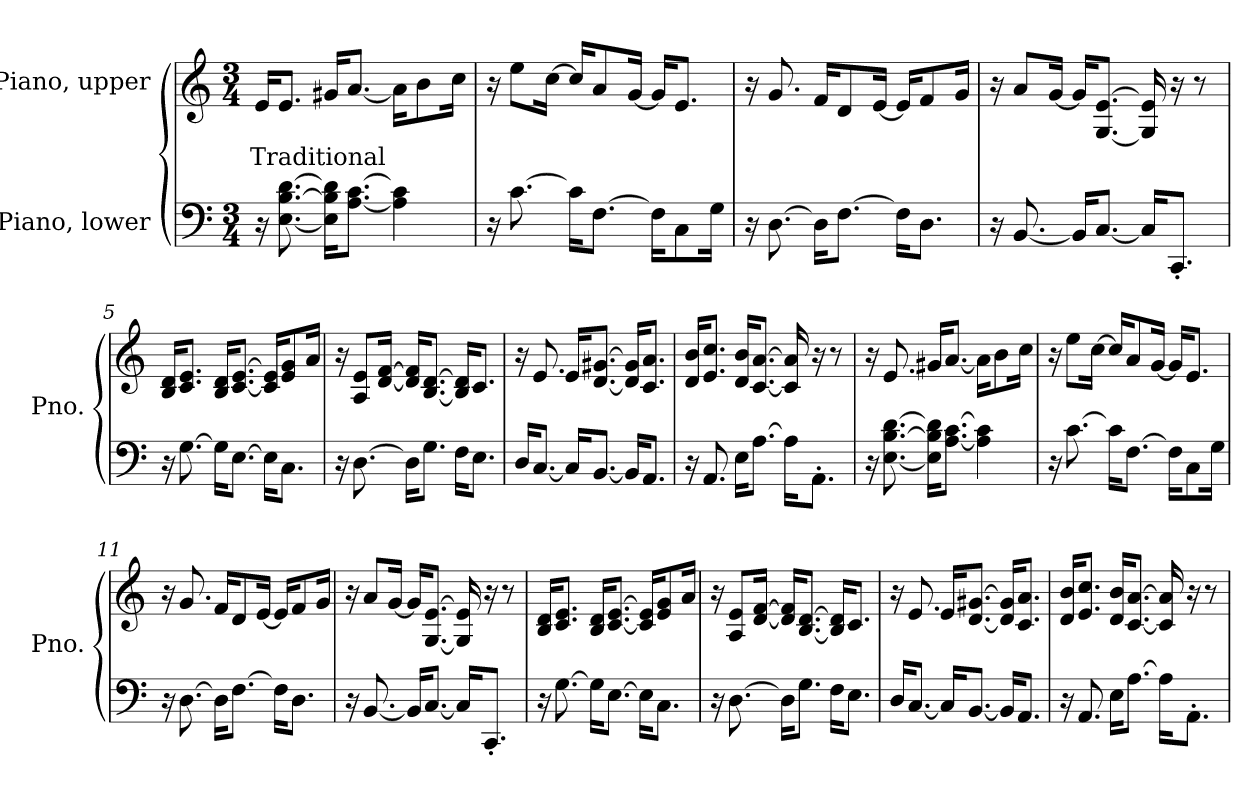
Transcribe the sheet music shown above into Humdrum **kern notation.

**kern	**kern	**text
*part2	*part1	*part1
*staff2	*staff1	*staff1
*I"Piano, lower	*I"Piano, upper	*
*I'Pno.	*I'Pno.	*
*clefF4	*clefG2	*
*k[]	*k[]	*
*M3/4	*M3/4	*
*MM100	*MM100	*
=1	=1	=1
!	!	!LO:LY:b
16r	16e/KL	Traditional
[8.E\ [8.B\ [8.d\	8.e/J	.
16E\] 16B\] 16d\]KL	16g#X/KL	.
[8.A\ [8.c\J	[8.a/J	.
4A\] 4c\]	16a\KL]	.
.	8b\	.
.	16cc\Jk	.
=2	=2	=2
16r	16r	.
[8.c\	8ee\L	.
.	[16cc\Jk	.
16c\KL]	16cc/KL]	.
[8.F\J	8a/	.
.	[16g/Jk	.
16F\KL]	16g/KL]	.
8C\	8.e/J	.
16G\Jk	.	.
=3	=3	=3
16r	16r	.
[8.D\	8.g/	.
16D\KL]	16f/KL	.
[8.F\J	8d/	.
.	[16e/Jk	.
16F\KL]	16e/KL]	.
8.D\J	8f/	.
.	16g/Jk	.
!!LO:LB:g=z
=4	=4	=4
16r	16r	.
[8.BB/	8a/L	.
.	[16g/Jk	.
16BB/KL]	16g/KL]	.
[8.C/J	[8.G/ [8.e/J	.
16C/KL]	16G/] 16e/]	.
8.CC'/J	16r	.
.	8r	.
=5	=5	=5
16r	16B/ 16d/KL	.
[8.G\	8.c/ 8.e/J	.
16G\KL]	16B/ 16d/KL	.
[8.E\J	[8.c/ [8.e/J	.
16E\KL]	16c/] 16e/]KL	.
8.C\J	8e/ 8g/	.
.	16a/Jk	.
=6	=6	=6
16r	16r	.
[8.D\	8A/ 8e/L	.
.	[16d/ [16f/Jk	.
16D\KL]	16d/] 16f/]KL	.
8.G\J	[8.B/ [8.d/J	.
16F\KL	16B/] 16d/]KL	.
8.E\J	8.c/J	.
=7	=7	=7
16D/KL	16r	.
[8.C/J	8.e/	.
16C/KL]	16e/KL	.
[8.BB/J	[8.d/ [8.g#X/J	.
16BB/KL]	16d/] 16g#/]KL	.
8.AA/J	8.c/ 8.a/J	.
!!LO:LB:g=z
=8	=8	=8
16r	16d/ 16b/KL	.
8.AA/	8.e/ 8.cc/J	.
16E\KL	16d/ 16b/KL	.
[8.A\J	[8.c/ [8.a/J	.
16A\KL]	16c/] 16a/]	.
8.AA'\J	16r	.
.	8r	.
=9	=9	=9
16r	16r	.
[8.E\ [8.B\ [8.d\	8.e/	.
16E\] 16B\] 16d\]KL	16g#X/KL	.
[8.A\ [8.c\J	[8.a/J	.
4A\] 4c\]	16a\KL]	.
.	8b\	.
.	16cc\Jk	.
=10	=10	=10
16r	16r	.
[8.c\	8ee\L	.
.	[16cc\Jk	.
16c\KL]	16cc/KL]	.
[8.F\J	8a/	.
.	[16g/Jk	.
16F\KL]	16g/KL]	.
8C\	8.e/J	.
16G\Jk	.	.
=11	=11	=11
16r	16r	.
[8.D\	8.g/	.
16D\KL]	16f/KL	.
[8.F\J	8d/	.
.	[16e/Jk	.
16F\KL]	16e/KL]	.
8.D\J	8f/	.
.	16g/Jk	.
!!LO:LB:g=z
=12	=12	=12
16r	16r	.
[8.BB/	8a/L	.
.	[16g/Jk	.
16BB/KL]	16g/KL]	.
[8.C/J	[8.G/ [8.e/J	.
16C/KL]	16G/] 16e/]	.
8.CC'/J	16r	.
.	8r	.
=13	=13	=13
16r	16B/ 16d/KL	.
[8.G\	8.c/ 8.e/J	.
16G\KL]	16B/ 16d/KL	.
[8.E\J	[8.c/ [8.e/J	.
16E\KL]	16c/] 16e/]KL	.
8.C\J	8e/ 8g/	.
.	16a/Jk	.
=14	=14	=14
16r	16r	.
[8.D\	8A/ 8e/L	.
.	[16d/ [16f/Jk	.
16D\KL]	16d/] 16f/]KL	.
8.G\J	[8.B/ [8.d/J	.
16F\KL	16B/] 16d/]KL	.
8.E\J	8.c/J	.
=15	=15	=15
16D/KL	16r	.
[8.C/J	8.e/	.
16C/KL]	16e/KL	.
[8.BB/J	[8.d/ [8.g#X/J	.
16BB/KL]	16d/] 16g#/]KL	.
8.AA/J	8.c/ 8.a/J	.
!!LO:LB:g=z
=16	=16	=16
16r	16d/ 16b/KL	.
8.AA/	8.e/ 8.cc/J	.
16E\KL	16d/ 16b/KL	.
[8.A\J	[8.c/ [8.a/J	.
16A\KL]	16c/] 16a/]	.
8.AA'\J	16r	.
.	8r	.
=	=	=
*-	*-	*-
